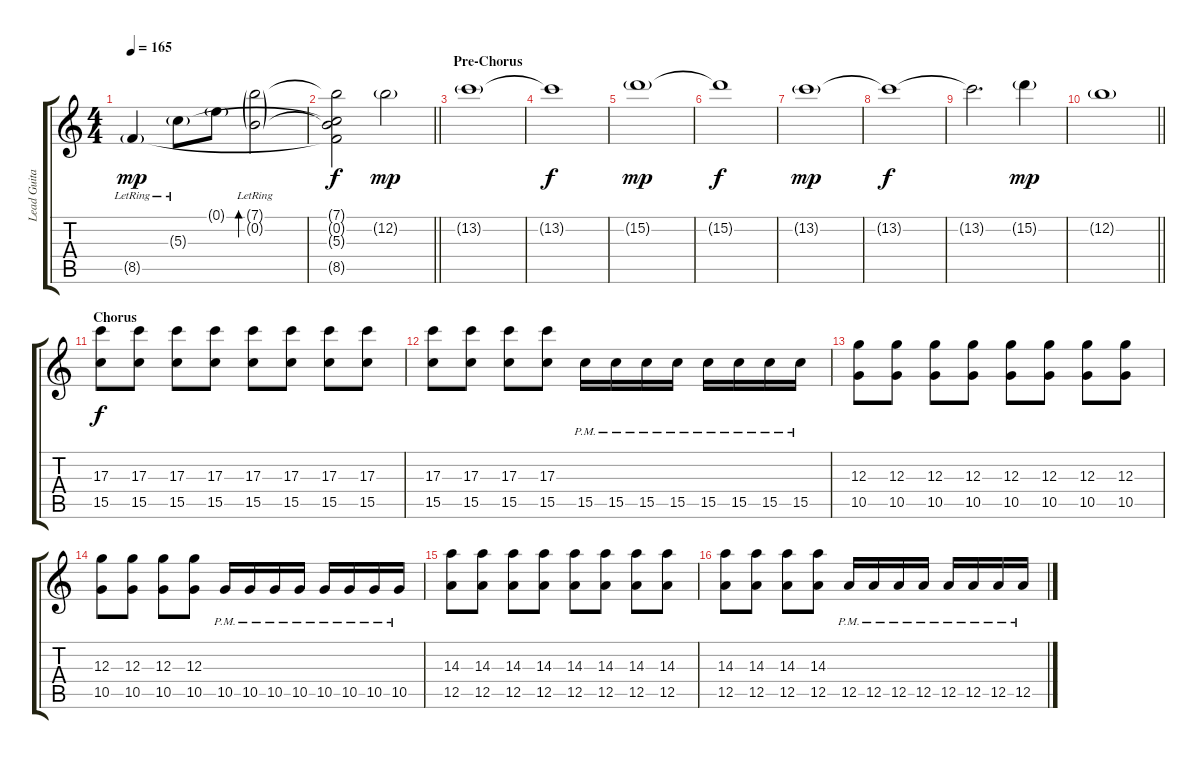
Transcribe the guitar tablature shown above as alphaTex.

\track ("Lead Guitar 1" "Lead Guita") {instrument distortionguitar}
\staff {score tabs}
\tuning (E4 B3 G3 D3 A2 D2) {hide}
\ts (4 4)
\tempo 165
\clef g2
\ks c
8.5{g lr}.4{dy mp} 5.3{g lr}.8 0.1{g}.8 (7.1{g lr} 0.2{g lr}).2{bd 480} |
\barLineRight lightlight
(7.1{t} 0.2{t} 5.3{t} 8.5{t}).2{dy f} 12.2{g}.2{dy mp volume 11 instrument distortionguitar} |
\section ("" "Pre-Chorus")
13.2{g}.1 |
13.2{t}.1{dy f} |
15.2{g}.1{dy mp} |
15.2{t}.1{dy f} |
13.2{g}.1{dy mp} |
13.2{t}.1{dy f} |
13.2{t}.2{d} 15.2{g}.4{dy mp} |
\barLineRight lightlight
12.2{g}.1 |
\section ("" "Chorus")
(17.3 15.5).8{dy f volume 16} (17.3 15.5).8 (17.3 15.5).8 (17.3 15.5).8 (17.3 15.5).8 (17.3 15.5).8 (17.3 15.5).8 (17.3 15.5).8 |
(17.3 15.5).8 (17.3 15.5).8 (17.3 15.5).8 (17.3 15.5).8 15.5{pm}.16 15.5{pm}.16 15.5{pm}.16 15.5{pm}.16 15.5{pm}.16 15.5{pm}.16 15.5{pm}.16 15.5{pm}.16 |
(12.3 10.5).8 (12.3 10.5).8 (12.3 10.5).8 (12.3 10.5).8 (12.3 10.5).8 (12.3 10.5).8 (12.3 10.5).8 (12.3 10.5).8 |
(12.3 10.5).8 (12.3 10.5).8 (12.3 10.5).8 (12.3 10.5).8 10.5{pm}.16 10.5{pm}.16 10.5{pm}.16 10.5{pm}.16 10.5{pm}.16 10.5{pm}.16 10.5{pm}.16 10.5{pm}.16 |
(14.3 12.5).8 (14.3 12.5).8 (14.3 12.5).8 (14.3 12.5).8 (14.3 12.5).8 (14.3 12.5).8 (14.3 12.5).8 (14.3 12.5).8 |
(14.3 12.5).8 (14.3 12.5).8 (14.3 12.5).8 (14.3 12.5).8 12.5{pm}.16 12.5{pm}.16 12.5{pm}.16 12.5{pm}.16 12.5{pm}.16 12.5{pm}.16 12.5{pm}.16 12.5{pm}.16
